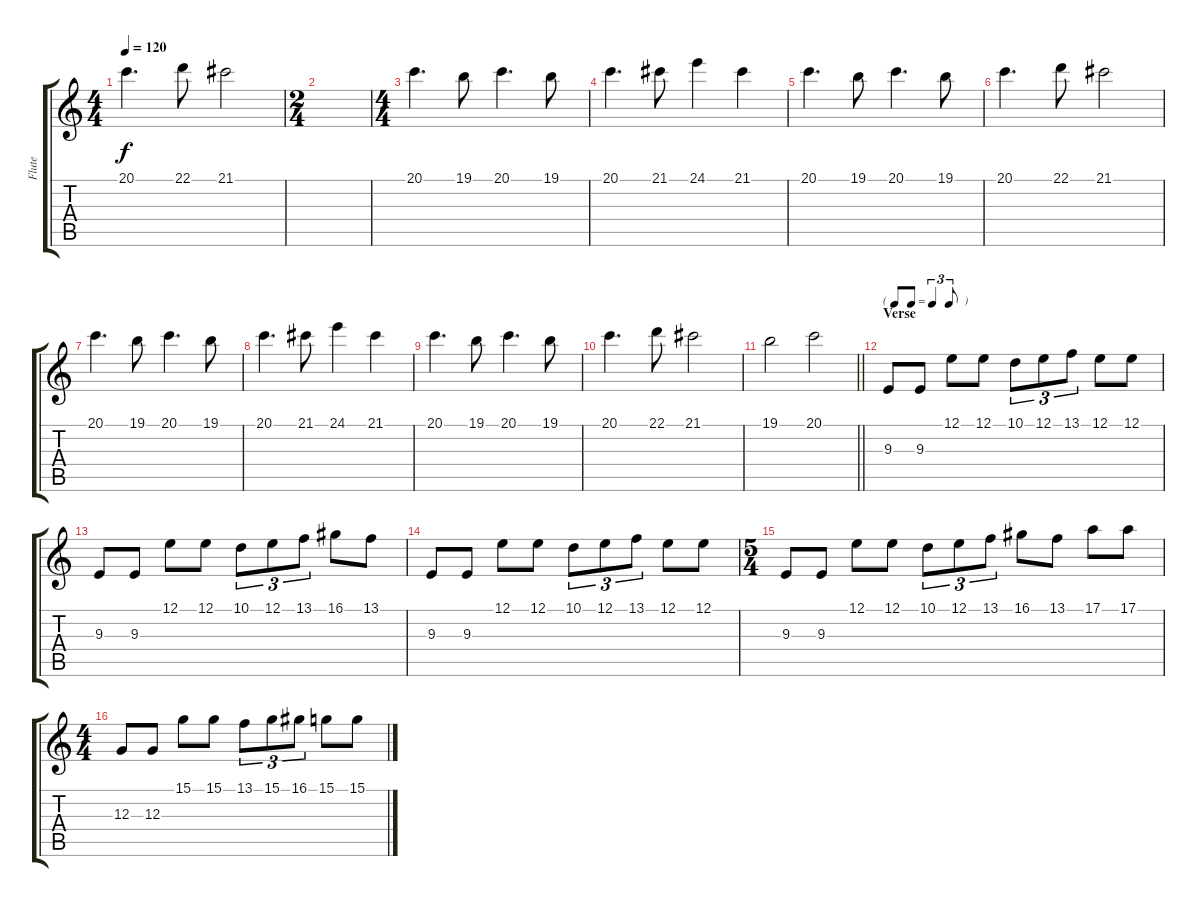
\track ("Flute" "Flute") {instrument panflute}
\staff {score tabs}
\tuning (E4 B3 G3 D3 A2 E2) {hide}
\ts (4 4)
\tempo 120
\clef g2
\ks c
20.1.4{d dy f} 22.1.8 21.1.2 |
\ts (2 4)
|
\ts (4 4)
20.1.4{d} 19.1.8 20.1.4{d} 19.1.8 |
20.1.4{d} 21.1.8 24.1.4 21.1.4 |
20.1.4{d} 19.1.8 20.1.4{d} 19.1.8 |
20.1.4{d} 22.1.8 21.1.2 |
20.1.4{d} 19.1.8 20.1.4{d} 19.1.8 |
20.1.4{d} 21.1.8 24.1.4 21.1.4 |
20.1.4{d} 19.1.8 20.1.4{d} 19.1.8 |
20.1.4{d} 22.1.8 21.1.2 |
\barLineRight lightlight
19.1.2 20.1.2 |
\tf triplet8th
\section ("" "Verse")
9.3.8 9.3.8 12.1.8 12.1.8 10.1.8{tu (3 2)} 12.1.8{tu (3 2)} 13.1.8{tu (3 2)} 12.1.8 12.1.8 |
9.3.8 9.3.8 12.1.8 12.1.8 10.1.8{tu (3 2)} 12.1.8{tu (3 2)} 13.1.8{tu (3 2)} 16.1.8 13.1.8 |
9.3.8 9.3.8 12.1.8 12.1.8 10.1.8{tu (3 2)} 12.1.8{tu (3 2)} 13.1.8{tu (3 2)} 12.1.8 12.1.8 |
\ts (5 4)
9.3.8 9.3.8 12.1.8 12.1.8 10.1.8{tu (3 2)} 12.1.8{tu (3 2)} 13.1.8{tu (3 2)} 16.1.8 13.1.8 17.1.8 17.1.8 |
\ts (4 4)
12.3.8 12.3.8 15.1.8 15.1.8 13.1.8{tu (3 2)} 15.1.8{tu (3 2)} 16.1.8{tu (3 2)} 15.1.8 15.1.8
